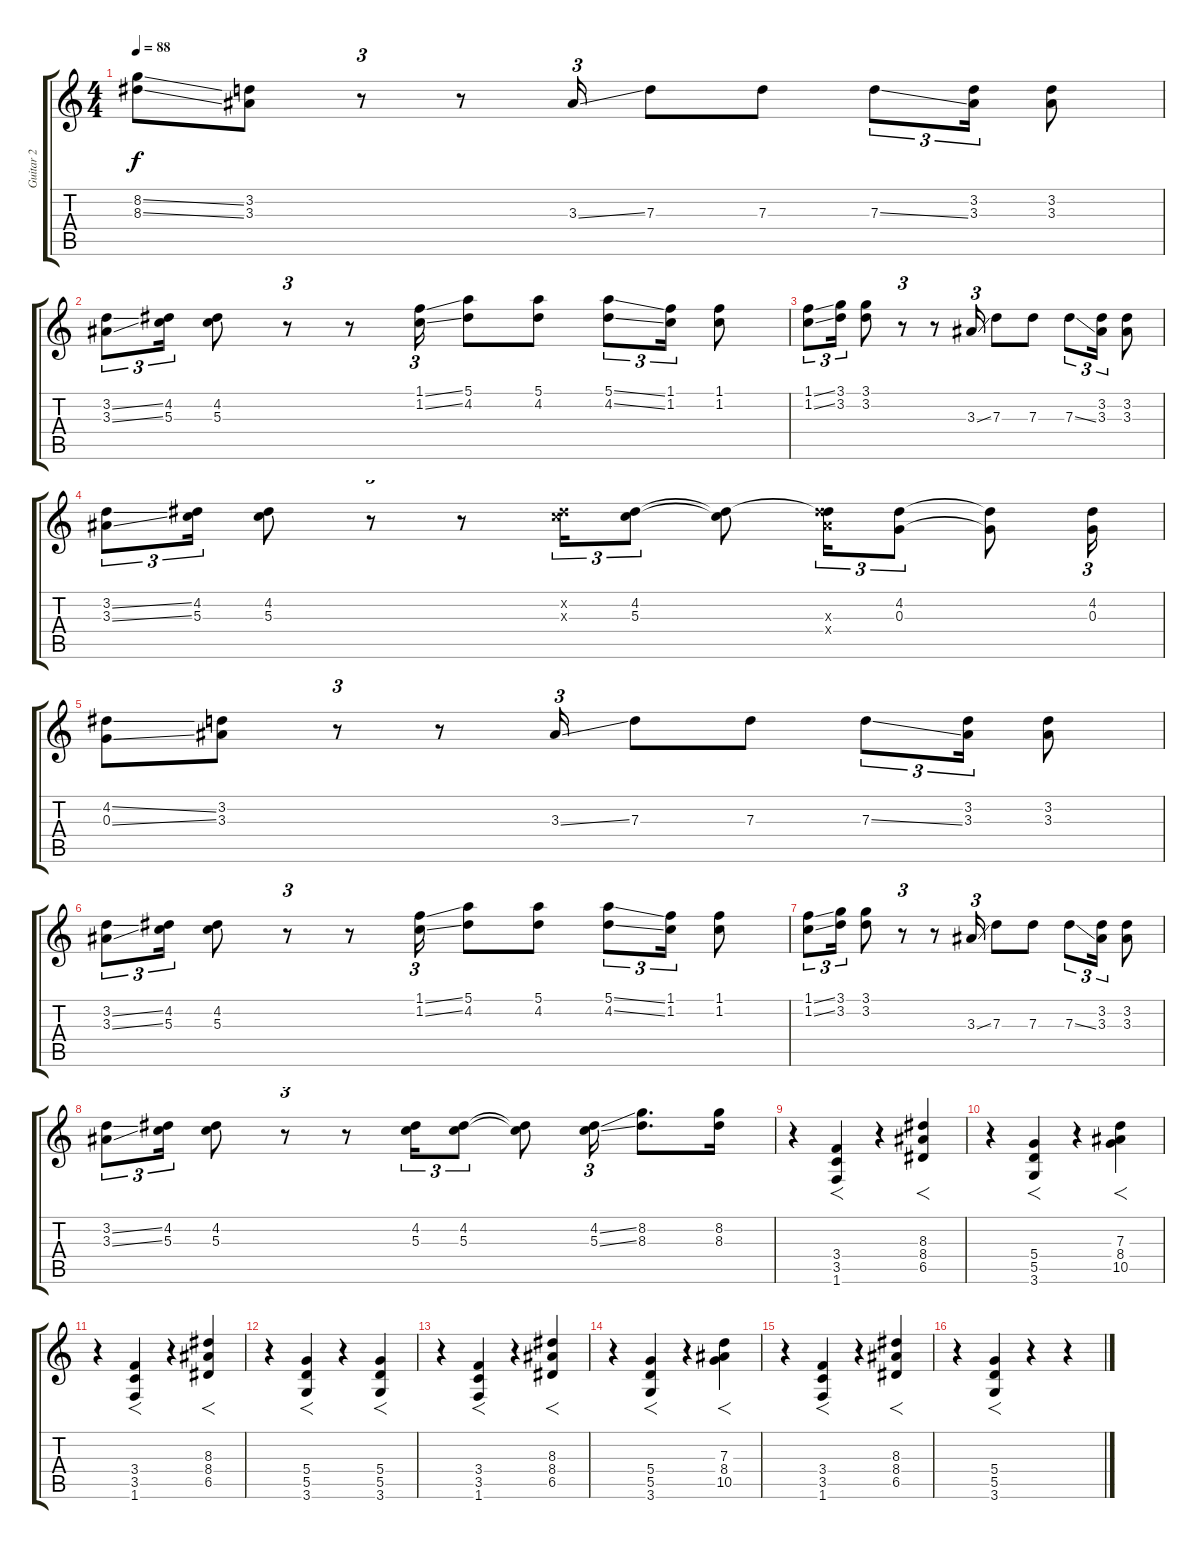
\track ("Guitar 2" "Guitar 2") {instrument overdrivenguitar}
\staff {score tabs}
\tuning (E4 B3 G3 D3 A2 E2) {hide}
\ts (4 4)
\tempo 88
\clef g2
\ks c
(8.2{ss} 8.3{ss}).8{dy f} (3.2 3.3).8 r.8{tu (3 2)} r.8 3.3{ss}.16{tu (3 2)} 7.3.8 7.3.8 7.3{ss}.8{tu (3 2)} (3.2 3.3).16{tu (3 2)} (3.2 3.3).8 |
(3.2{ss} 3.3{ss}).8{tu (3 2)} (4.2 5.3).16{tu (3 2)} (4.2 5.3).8 r.8{tu (3 2)} r.8 (1.1{ss} 1.2{ss}).16{tu (3 2)} (5.1 4.2).8 (5.1 4.2).8 (5.1{ss} 4.2{ss}).8{tu (3 2)} (1.1 1.2).16{tu (3 2)} (1.1 1.2).8 |
(1.1{ss} 1.2{ss}).8{tu (3 2)} (3.1 3.2).16{tu (3 2)} (3.1 3.2).8 r.8{tu (3 2)} r.8 3.3{ss}.16{tu (3 2)} 7.3.8 7.3.8 7.3{ss}.8{tu (3 2)} (3.2 3.3).16{tu (3 2)} (3.2 3.3).8 |
(3.2{ss} 3.3{ss}).8{tu (3 2)} (4.2 5.3).16{tu (3 2)} (4.2 5.3).8 r.8{tu (3 2)} r.8 (4.2{x} 5.3{x}).16{tu (3 2)} (4.2 5.3).8{tu (3 2)} (4.2{t} 5.3{t}).8 (4.2{t} 8.3{x} 8.4{x}).16{tu (3 2)} (4.2 0.3).8{tu (3 2)} (4.2{t} 0.3{t}).8 (4.2 0.3).16{tu (3 2)} |
(4.2{ss} 0.3{ss}).8 (3.2 3.3).8 r.8{tu (3 2)} r.8 3.3{ss}.16{tu (3 2)} 7.3.8 7.3.8 7.3{ss}.8{tu (3 2)} (3.2 3.3).16{tu (3 2)} (3.2 3.3).8 |
(3.2{ss} 3.3{ss}).8{tu (3 2)} (4.2 5.3).16{tu (3 2)} (4.2 5.3).8 r.8{tu (3 2)} r.8 (1.1{ss} 1.2{ss}).16{tu (3 2)} (5.1 4.2).8 (5.1 4.2).8 (5.1{ss} 4.2{ss}).8{tu (3 2)} (1.1 1.2).16{tu (3 2)} (1.1 1.2).8 |
(1.1{ss} 1.2{ss}).8{tu (3 2)} (3.1 3.2).16{tu (3 2)} (3.1 3.2).8 r.8{tu (3 2)} r.8 3.3{ss}.16{tu (3 2)} 7.3.8 7.3.8 7.3{ss}.8{tu (3 2)} (3.2 3.3).16{tu (3 2)} (3.2 3.3).8 |
(3.2{ss} 3.3{ss}).8{tu (3 2)} (4.2 5.3).16{tu (3 2)} (4.2 5.3).8 r.8{tu (3 2)} r.8 (4.2 5.3).16{tu (3 2)} (4.2 5.3).8{tu (3 2)} (4.2{t} 5.3{t}).8 (4.2{ss} 5.3{ss}).16{tu (3 2)} (8.2 8.3).8{d} (8.2 8.3).16 |
r.4 (3.4 3.5 1.6).4{f} r.4 (8.3 8.4 6.5).4{f} |
r.4 (5.4 5.5 3.6).4{f} r.4 (7.3 8.4 10.5).4{f} |
r.4 (3.4 3.5 1.6).4{f} r.4 (8.3 8.4 6.5).4{f} |
r.4 (5.4 5.5 3.6).4{f} r.4 (5.4 5.5 3.6).4{f} |
r.4 (3.4 3.5 1.6).4{f} r.4 (8.3 8.4 6.5).4{f} |
r.4 (5.4 5.5 3.6).4{f} r.4 (7.3 8.4 10.5).4{f} |
r.4 (3.4 3.5 1.6).4{f} r.4 (8.3 8.4 6.5).4{f} |
r.4 (5.4 5.5 3.6).4{f} r.4 r.4
